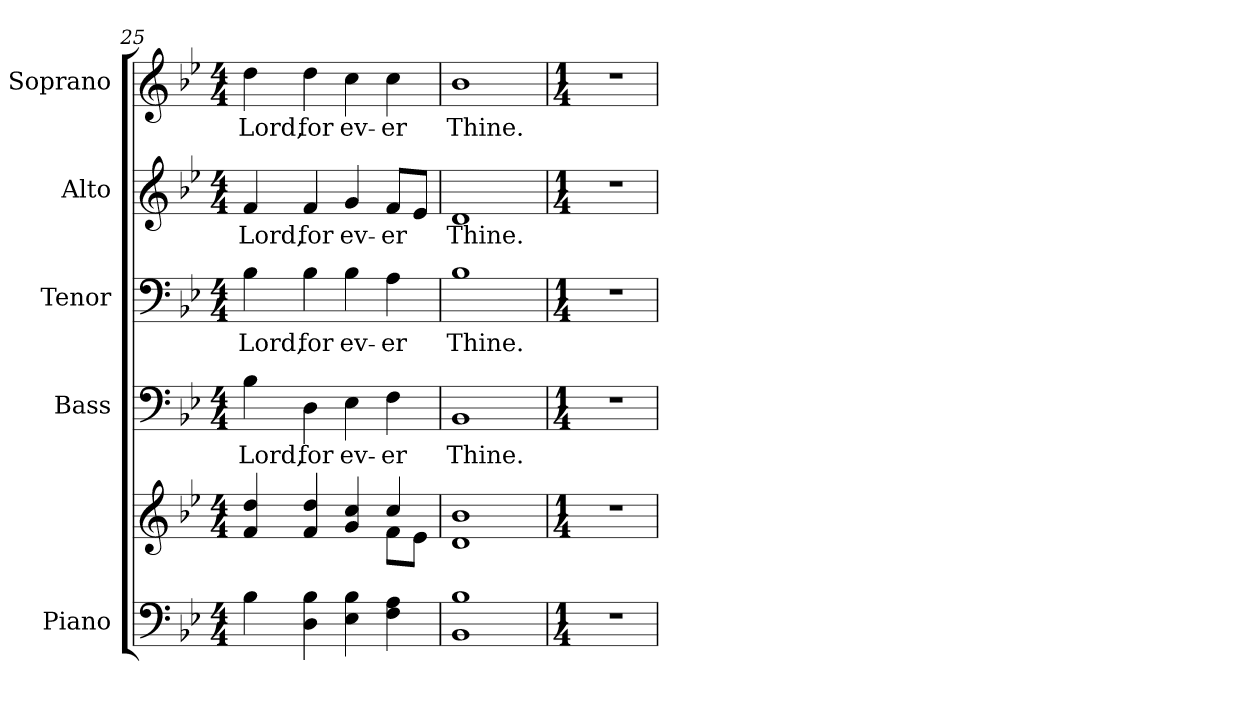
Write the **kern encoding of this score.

**kern	**kern	**kern	**text	**kern	**text	**kern	**text	**kern	**text
*part5	*part5	*part4	*part4	*part3	*part3	*part2	*part2	*part1	*part1
*staff6	*staff5	*staff4	*staff4	*staff3	*staff3	*staff2	*staff2	*staff1	*staff1
*I"Piano	*	*I"Bass	*	*I"Tenor	*	*I"Alto	*	*I"Soprano	*
*I'Pno.	*	*I'B.	*	*I'T.	*	*I'A.	*	*I'S.	*
!!LO:PB:g=z
*clefF4	*clefG2	*clefF4	*	*clefF4	*	*clefG2	*	*clefG2	*
*k[b-e-]	*k[b-e-]	*k[b-e-]	*	*k[b-e-]	*	*k[b-e-]	*	*k[b-e-]	*
*B-:	*B-:	*B-:	*	*B-:	*	*B-:	*	*B-:	*
*M4/4	*M4/4	*M4/4	*	*M4/4	*	*M4/4	*	*M4/4	*
=25	=25	=25	=25	=25	=25	=25	=25	=25	=25
*	*^	*	*	*	*	*	*	*	*
!	!	!	!	!LO:LY:b:color=#000000	!	!	!	!	!	!
!	!	!	!	!	!	!LO:LY:b:color=#000000	!	!	!	!
!	!	!	!	!	!	!	!	!LO:LY:b:color=#000000	!	!
!	!	!	!	!	!	!	!	!	!	!LO:LY:b:color=#000000
4B-i\	4fi/ 4ddi	2ryy	4B-i\	Lord,	4B-i\	Lord,	4fi/	Lord,	4ddi\	Lord,
!	!	!	!	!LO:LY:b:color=#000000	!	!	!	!	!	!
!	!	!	!	!	!	!LO:LY:b:color=#000000	!	!	!	!
!	!	!	!	!	!	!	!	!LO:LY:b:color=#000000	!	!
!	!	!	!	!	!	!	!	!	!	!LO:LY:b:color=#000000
4Di\ 4B-i	4fi/ 4ddi	.	4Di\	for	4B-i\	for	4fi/	for	4ddi\	for
!	!	!	!	!LO:LY:b:color=#000000	!	!	!	!	!	!
!	!	!	!	!	!	!LO:LY:b:color=#000000	!	!	!	!
!	!	!	!	!	!	!	!	!LO:LY:b:color=#000000	!	!
!	!	!	!	!	!	!	!	!	!	!LO:LY:b:color=#000000
4E-i\ 4B-i	4gi/ 4cci	4ryy	4E-i\	ev-	4B-i\	ev-	4gi/	ev-	4cci\	ev-
!	!	!	!	!LO:LY:b:color=#000000	!	!	!	!	!	!
!	!	!	!	!	!	!LO:LY:b:color=#000000	!	!	!	!
!	!	!	!	!	!	!	!	!LO:LY:b:color=#000000	!	!
!	!	!	!	!	!	!	!	!	!	!LO:LY:b:color=#000000
4Fi\ 4Ai	4cci/	8fi\L	4Fi\	-er	4Ai\	-er	8fi/L	-er	4cci\	-er
.	.	8e-i\J	.	.	.	.	8e-i/J	.	.	.
*	*v	*v	*	*	*	*	*	*	*	*
=26	=26	=26	=26	=26	=26	=26	=26	=26	=26
*	*^	*	*	*	*	*	*	*	*
!	!	!	!	!LO:LY:b:color=#000000	!	!	!	!	!	!
*	*v	*v	*	*	*	*	*	*	*	*
*	*^	*	*	*	*	*	*	*	*
!	!	!	!	!	!	!LO:LY:b:color=#000000	!	!	!	!
*	*v	*v	*	*	*	*	*	*	*	*
*	*^	*	*	*	*	*	*	*	*
!	!	!	!	!	!	!	!	!LO:LY:b:color=#000000	!	!
*	*v	*v	*	*	*	*	*	*	*	*
*	*^	*	*	*	*	*	*	*	*
!	!	!	!	!	!	!	!	!	!	!LO:LY:b:color=#000000
*	*v	*v	*	*	*	*	*	*	*	*
1BB-i 1B-i	1di 1b-i	1BB-i	Thine.	1B-i	Thine.	1di	Thine.	1b-i	Thine.
!!LO:LB:g=z
=27	=27	=27	=27	=27	=27	=27	=27	=27	=27
*M1/4	*M1/4	*M1/4	*	*M1/4	*	*M1/4	*	*M1/4	*
!LO:N:vis=1	!LO:N:vis=1	!LO:N:vis=1	!	!LO:N:vis=1	!	!LO:N:vis=1	!	!LO:N:vis=1	!
4r	4r	4r	.	4r	.	4r	.	4r	.
=	=	=	=	=	=	=	=	=	=
*-	*-	*-	*-	*-	*-	*-	*-	*-	*-
